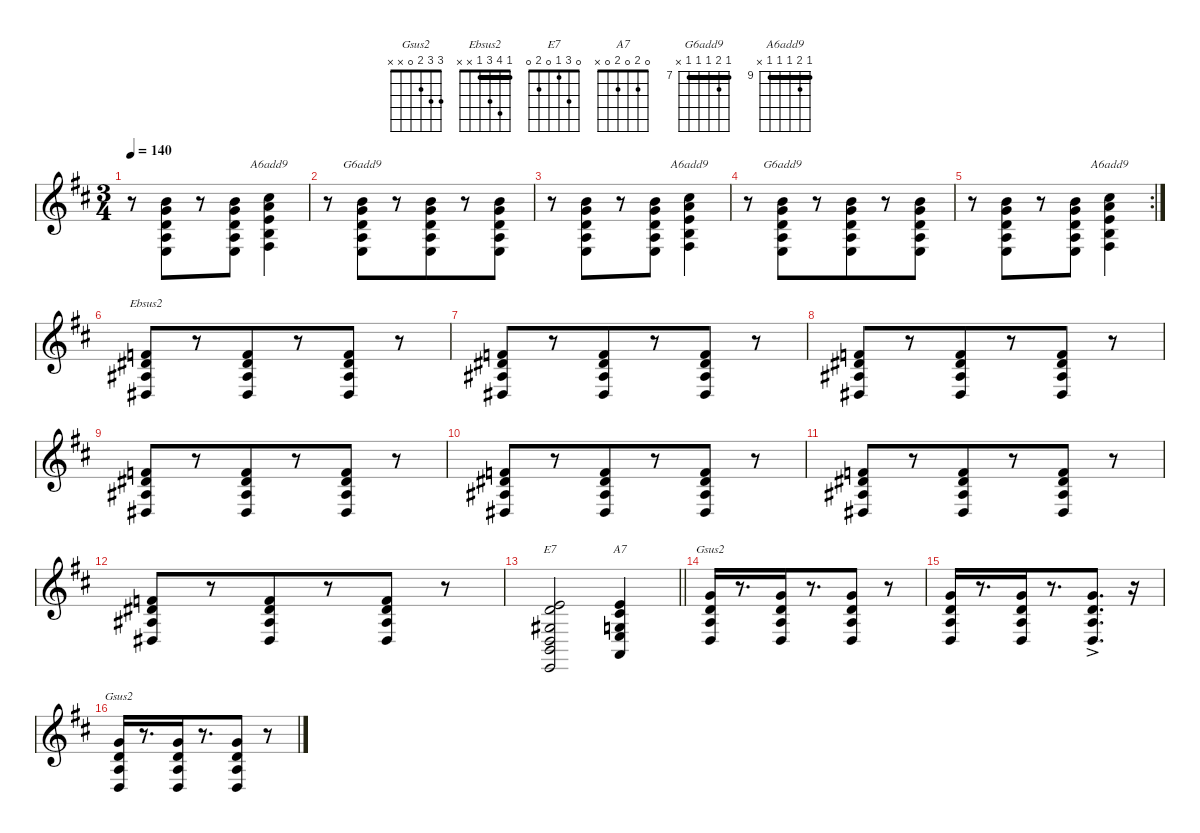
\defaultSystemsLayout 4
\hideDynamics
\bracketExtendMode nobrackets
\singleTrackTrackNamePolicy hidden
\multiTrackTrackNamePolicy hidden
\otherSystemsTrackNameOrientation horizontal
\track ("Piano - RH" "el.pno.") {defaultSystemsLayout 8 instrument electricpiano1}
\staff {score}
\tuning (E4 B3 G3 D3 A2 E2)
\chord ("Gsus2" 3 3 2 0 x x)
\chord ("Ebsus2" 1 4 3 1 x x) {barre 1}
\chord ("E7" 0 3 1 0 2 0)
\chord ("A7" 0 2 0 2 0 x)
\chord ("G6add9" 7 8 7 7 7 x) {firstfret 7 barre (7 7 7)}
\chord ("A6add9" 9 10 9 9 9 x) {firstfret 9 barre (9 9 9)}
\ts (3 4)
\tempo 140
\clef g2
\ks d
r.8{dy f beam Down beam merge} (7.1{acc forcenatural} 8.2{acc forcenatural} 7.3{acc forcenatural} 7.4{acc forcenatural} 7.5{acc forcenatural}).8{beam Up beam merge} r.8{beam Up beam merge} (7.1{acc forcenatural} 8.2{acc forcenatural} 7.3{acc forcenatural} 7.4{acc forcenatural} 7.5{acc forcenatural}).8{beam Up beam merge} (9.1{acc #} 10.2{acc forcenatural} 9.3{acc forcenatural} 9.4{acc forcenatural} 9.5{acc #}).4{ch "A6add9" beam Up beam merge} |
r.8{beam Down beam merge} (7.1{acc forcenatural} 8.2{acc forcenatural} 7.3{acc forcenatural} 7.4{acc forcenatural} 7.5{acc forcenatural}).8{ch "G6add9" beam Up beam merge} r.8{beam Up beam merge} (7.1{acc forcenatural} 8.2{acc forcenatural} 7.3{acc forcenatural} 7.4{acc forcenatural} 7.5{acc forcenatural}).8{beam Up beam merge} r.8{beam Up beam merge} (7.1{acc forcenatural} 8.2{acc forcenatural} 7.3{acc forcenatural} 7.4{acc forcenatural} 7.5{acc forcenatural}).8{beam Up beam merge} |
r.8{beam Down beam merge} (7.1{acc forcenatural} 8.2{acc forcenatural} 7.3{acc forcenatural} 7.4{acc forcenatural} 7.5{acc forcenatural}).8{beam Up beam merge} r.8{beam Up beam merge} (7.1{acc forcenatural} 8.2{acc forcenatural} 7.3{acc forcenatural} 7.4{acc forcenatural} 7.5{acc forcenatural}).8{beam Up beam merge} (9.1{acc #} 10.2{acc forcenatural} 9.3{acc forcenatural} 9.4{acc forcenatural} 9.5{acc #}).4{ch "A6add9" beam Up beam merge} |
r.8{beam Down beam merge} (7.1{acc forcenatural} 8.2{acc forcenatural} 7.3{acc forcenatural} 7.4{acc forcenatural} 7.5{acc forcenatural}).8{ch "G6add9" beam Up beam merge} r.8{beam Up beam merge} (7.1{acc forcenatural} 8.2{acc forcenatural} 7.3{acc forcenatural} 7.4{acc forcenatural} 7.5{acc forcenatural}).8{beam Up beam merge} r.8{beam Up beam merge} (7.1{acc forcenatural} 8.2{acc forcenatural} 7.3{acc forcenatural} 7.4{acc forcenatural} 7.5{acc forcenatural}).8{beam Up beam merge} |
\rc 2
r.8{beam Down beam merge} (7.1{acc forcenatural} 8.2{acc forcenatural} 7.3{acc forcenatural} 7.4{acc forcenatural} 7.5{acc forcenatural}).8{beam Up beam merge} r.8{beam Up beam merge} (7.1{acc forcenatural} 8.2{acc forcenatural} 7.3{acc forcenatural} 7.4{acc forcenatural} 7.5{acc forcenatural}).8{beam Up beam merge} (9.1{acc #} 10.2{acc forcenatural} 9.3{acc forcenatural} 9.4{acc forcenatural} 9.5{acc #}).4{ch "A6add9" beam Up beam merge} |
(1.1{acc forcenatural} 4.2{acc #} 3.3{acc #} 1.4{acc #}).8{ch "Ebsus2" beam Up beam merge} r.8{beam Up beam merge} (1.1{acc forcenatural} 4.2{acc #} 3.3{acc #} 1.4{acc #}).8{beam Up beam merge} r.8{beam Up beam merge} (1.1{acc forcenatural} 4.2{acc #} 3.3{acc #} 1.4{acc #}).8{beam Up beam merge} r.8{beam Up beam merge} |
(1.1{acc forcenatural} 4.2{acc #} 3.3{acc #} 1.4{acc #}).8{beam Up beam merge} r.8{beam Up beam merge} (1.1{acc forcenatural} 4.2{acc #} 3.3{acc #} 1.4{acc #}).8{beam Up beam merge} r.8{beam Up beam merge} (1.1{acc forcenatural} 4.2{acc #} 3.3{acc #} 1.4{acc #}).8{beam Up beam merge} r.8{beam Up beam merge} |
(1.1{acc forcenatural} 4.2{acc #} 3.3{acc #} 1.4{acc #}).8{beam Up beam merge} r.8{beam Up beam merge} (1.1{acc forcenatural} 4.2{acc #} 3.3{acc #} 1.4{acc #}).8{beam Up beam merge} r.8{beam Up beam merge} (1.1{acc forcenatural} 4.2{acc #} 3.3{acc #} 1.4{acc #}).8{beam Up beam merge} r.8{beam Up beam merge} |
(1.1{acc forcenatural} 4.2{acc #} 3.3{acc #} 1.4{acc #}).8{beam Up beam merge} r.8{beam Up beam merge} (1.1{acc forcenatural} 4.2{acc #} 3.3{acc #} 1.4{acc #}).8{beam Up beam merge} r.8{beam Up beam merge} (1.1{acc forcenatural} 4.2{acc #} 3.3{acc #} 1.4{acc #}).8{beam Up beam merge} r.8{beam Up beam merge} |
(1.1{acc forcenatural} 4.2{acc #} 3.3{acc #} 1.4{acc #}).8{beam Up beam merge} r.8{beam Up beam merge} (1.1{acc forcenatural} 4.2{acc #} 3.3{acc #} 1.4{acc #}).8{beam Up beam merge} r.8{beam Up beam merge} (1.1{acc forcenatural} 4.2{acc #} 3.3{acc #} 1.4{acc #}).8{beam Up beam merge} r.8{beam Up beam merge} |
(1.1{acc forcenatural} 4.2{acc #} 3.3{acc #} 1.4{acc #}).8{beam Up beam merge} r.8{beam Up beam merge} (1.1{acc forcenatural} 4.2{acc #} 3.3{acc #} 1.4{acc #}).8{beam Up beam merge} r.8{beam Up beam merge} (1.1{acc forcenatural} 4.2{acc #} 3.3{acc #} 1.4{acc #}).8{beam Up beam merge} r.8{beam Up beam merge} |
(1.1{acc forcenatural} 4.2{acc #} 3.3{acc #} 1.4{acc #}).8{beam Up beam merge} r.8{beam Up beam merge} (1.1{acc forcenatural} 4.2{acc #} 3.3{acc #} 1.4{acc #}).8{beam Up beam merge} r.8{beam Up beam merge} (1.1{acc forcenatural} 4.2{acc #} 3.3{acc #} 1.4{acc #}).8{beam Up beam merge} r.8{beam Up beam merge} |
\barLineRight lightlight
(0.1{acc forcenatural} 3.2{acc forcenatural} 1.3{acc #} 0.4{acc forcenatural} 2.5{acc forcenatural} 0.6{acc forcenatural}).2{bd 120 ch "E7" beam Up beam merge} (0.1{acc forcenatural} 2.2{acc #} 0.3{acc forcenatural} 2.4{acc forcenatural} 0.5{acc forcenatural}).4{ch "A7" beam Up beam merge} |
(3.1{acc forcenatural} 3.2{acc forcenatural} 2.3{acc forcenatural} 0.4{acc forcenatural}).16{ch "Gsus2" beam Up beam merge} r.8{d beam Up beam merge} (3.1{acc forcenatural} 3.2{acc forcenatural} 2.3{acc forcenatural} 0.4{acc forcenatural}).16{beam Up beam merge} r.8{d beam Up beam merge} (3.1{acc forcenatural} 3.2{acc forcenatural} 2.3{acc forcenatural} 0.4{acc forcenatural}).8{beam Up beam merge} r.8{beam Up beam merge} |
(3.1{acc forcenatural} 3.2{acc forcenatural} 2.3{acc forcenatural} 0.4{acc forcenatural}).16{beam Up beam merge} r.8{d beam Up beam merge} (3.1{acc forcenatural} 3.2{acc forcenatural} 2.3{acc forcenatural} 0.4{acc forcenatural}).16{beam Up beam merge} r.8{d beam Up beam merge} (3.1{ac acc forcenatural} 3.2{ac acc forcenatural} 2.3{ac acc forcenatural} 0.4{ac acc forcenatural}).8{d beam Up beam merge} r.16{beam Up beam merge} |
(3.1{acc forcenatural} 3.2{acc forcenatural} 2.3{acc forcenatural} 0.4{acc forcenatural}).16{ch "Gsus2" beam Up beam merge} r.8{d beam Up beam merge} (3.1{acc forcenatural} 3.2{acc forcenatural} 2.3{acc forcenatural} 0.4{acc forcenatural}).16{beam Up beam merge} r.8{d beam Up beam merge} (3.1{acc forcenatural} 3.2{acc forcenatural} 2.3{acc forcenatural} 0.4{acc forcenatural}).8{beam Up beam merge} r.8{beam Up beam merge}
